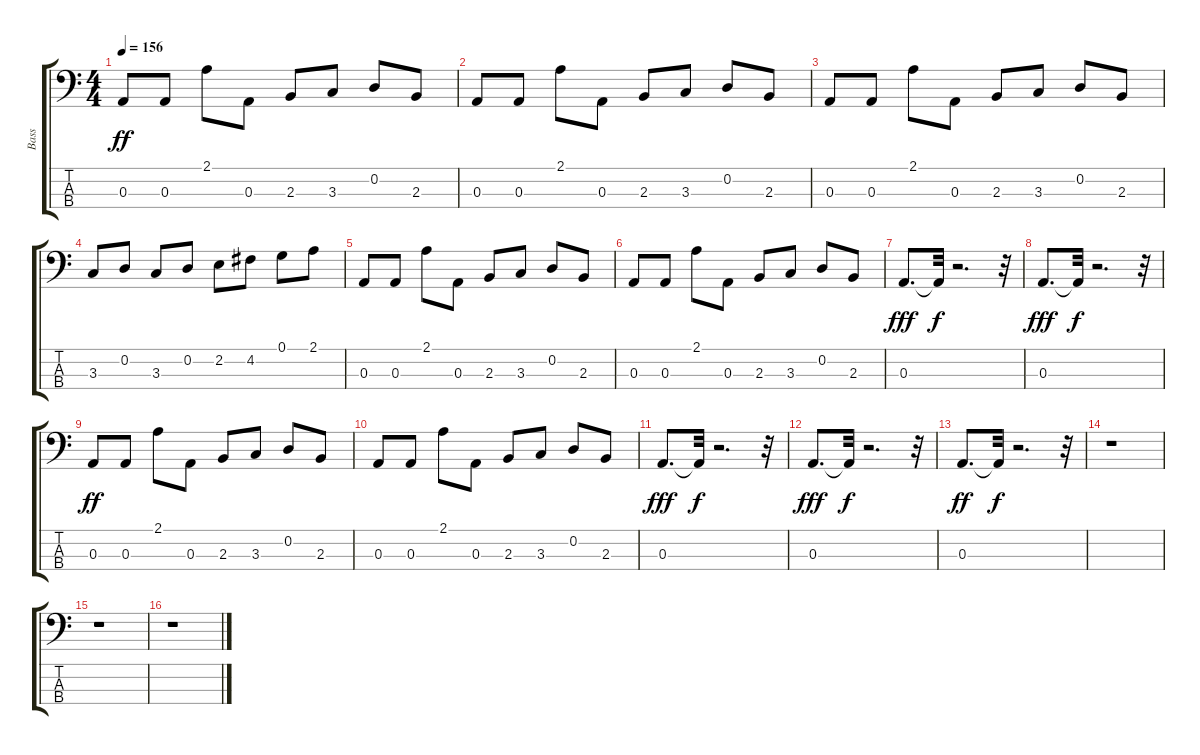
\track ("Bass" "Bass") {instrument electricbassfinger}
\staff {score tabs}
\tuning (G2 D2 A1 E1) {hide}
\ts (4 4)
\tempo 156
\clef f4
\ks c
0.3.8{dy ff} 0.3.8 2.1.8 0.3.8 2.3.8 3.3.8 0.2.8 2.3.8 |
0.3.8 0.3.8 2.1.8 0.3.8 2.3.8 3.3.8 0.2.8 2.3.8 |
0.3.8 0.3.8 2.1.8 0.3.8 2.3.8 3.3.8 0.2.8 2.3.8 |
3.3.8 0.2.8 3.3.8 0.2.8 2.2.8 4.2.8 0.1.8 2.1.8 |
0.3.8 0.3.8 2.1.8 0.3.8 2.3.8 3.3.8 0.2.8 2.3.8 |
0.3.8 0.3.8 2.1.8 0.3.8 2.3.8 3.3.8 0.2.8 2.3.8 |
0.3.8{d dy fff} 0.3{t}.32{dy f} r.2{d} r.32 |
0.3.8{d dy fff} 0.3{t}.32{dy f} r.2{d} r.32 |
0.3.8{dy ff} 0.3.8 2.1.8 0.3.8 2.3.8 3.3.8 0.2.8 2.3.8 |
0.3.8 0.3.8 2.1.8 0.3.8 2.3.8 3.3.8 0.2.8 2.3.8 |
0.3.8{d dy fff} 0.3{t}.32{dy f} r.2{d} r.32 |
0.3.8{d dy fff} 0.3{t}.32{dy f} r.2{d} r.32 |
0.3.8{d dy ff} 0.3{t}.32{dy f} r.2{d} r.32 |
r.1 |
r.1 |
r.1
